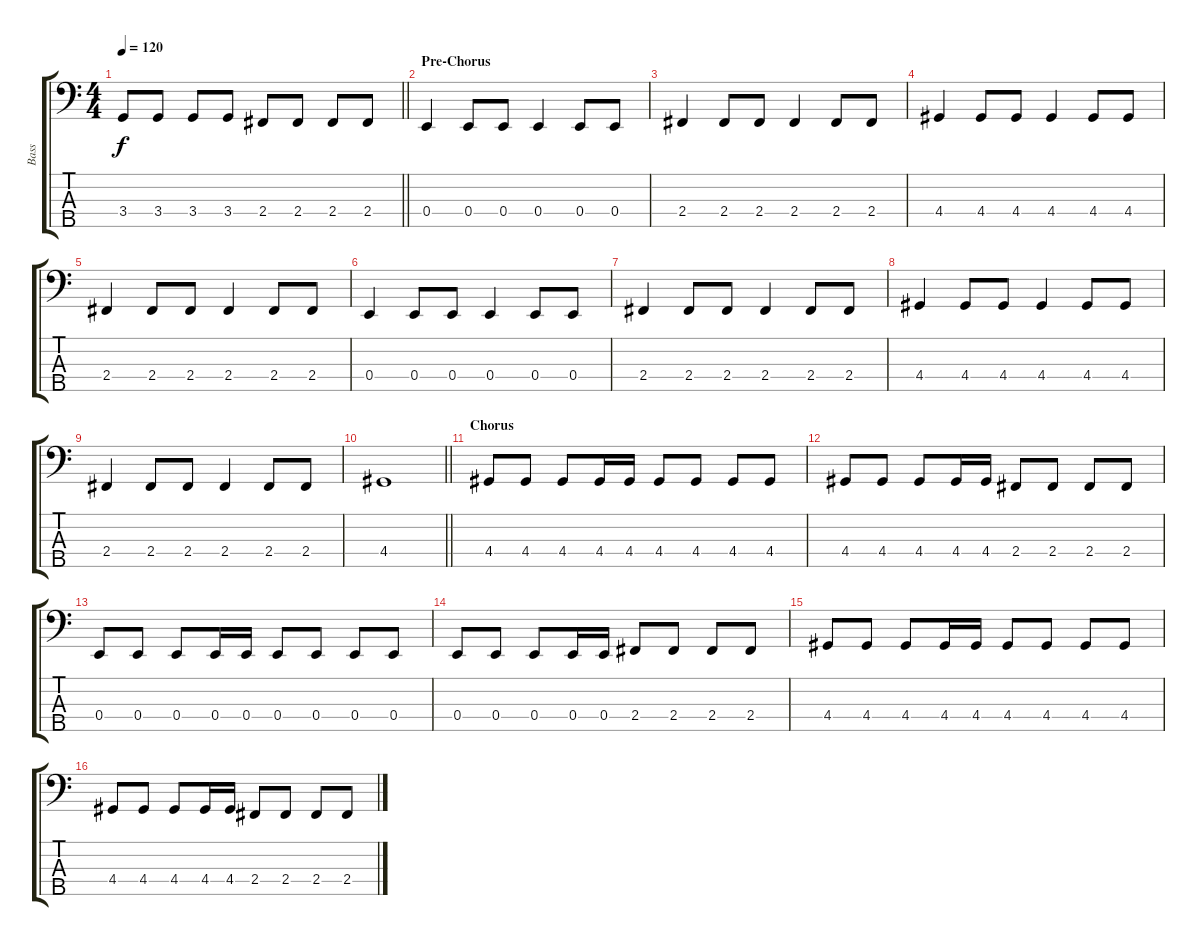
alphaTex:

\track ("Bass" "Bass") {instrument electricbassfinger}
\staff {score tabs}
\tuning (G2 D2 A1 E1 B0) {hide}
\ts (4 4)
\tempo 120
\clef f4
\barLineRight lightlight
\ks c
3.4.8{dy f} 3.4.8 3.4.8 3.4.8 2.4.8 2.4.8 2.4.8 2.4.8 |
\section ("" "Pre-Chorus")
0.4.4 0.4.8 0.4.8 0.4.4 0.4.8 0.4.8 |
2.4.4 2.4.8 2.4.8 2.4.4 2.4.8 2.4.8 |
4.4.4 4.4.8 4.4.8 4.4.4 4.4.8 4.4.8 |
2.4.4 2.4.8 2.4.8 2.4.4 2.4.8 2.4.8 |
0.4.4 0.4.8 0.4.8 0.4.4 0.4.8 0.4.8 |
2.4.4 2.4.8 2.4.8 2.4.4 2.4.8 2.4.8 |
4.4.4 4.4.8 4.4.8 4.4.4 4.4.8 4.4.8 |
2.4.4 2.4.8 2.4.8 2.4.4 2.4.8 2.4.8 |
\barLineRight lightlight
4.4.1 |
\section ("" "Chorus")
4.4.8 4.4.8 4.4.8 4.4.16 4.4.16 4.4.8 4.4.8 4.4.8 4.4.8 |
4.4.8 4.4.8 4.4.8 4.4.16 4.4.16 2.4.8 2.4.8 2.4.8 2.4.8 |
0.4.8 0.4.8 0.4.8 0.4.16 0.4.16 0.4.8 0.4.8 0.4.8 0.4.8 |
0.4.8 0.4.8 0.4.8 0.4.16 0.4.16 2.4.8 2.4.8 2.4.8 2.4.8 |
4.4.8 4.4.8 4.4.8 4.4.16 4.4.16 4.4.8 4.4.8 4.4.8 4.4.8 |
4.4.8 4.4.8 4.4.8 4.4.16 4.4.16 2.4.8 2.4.8 2.4.8 2.4.8
